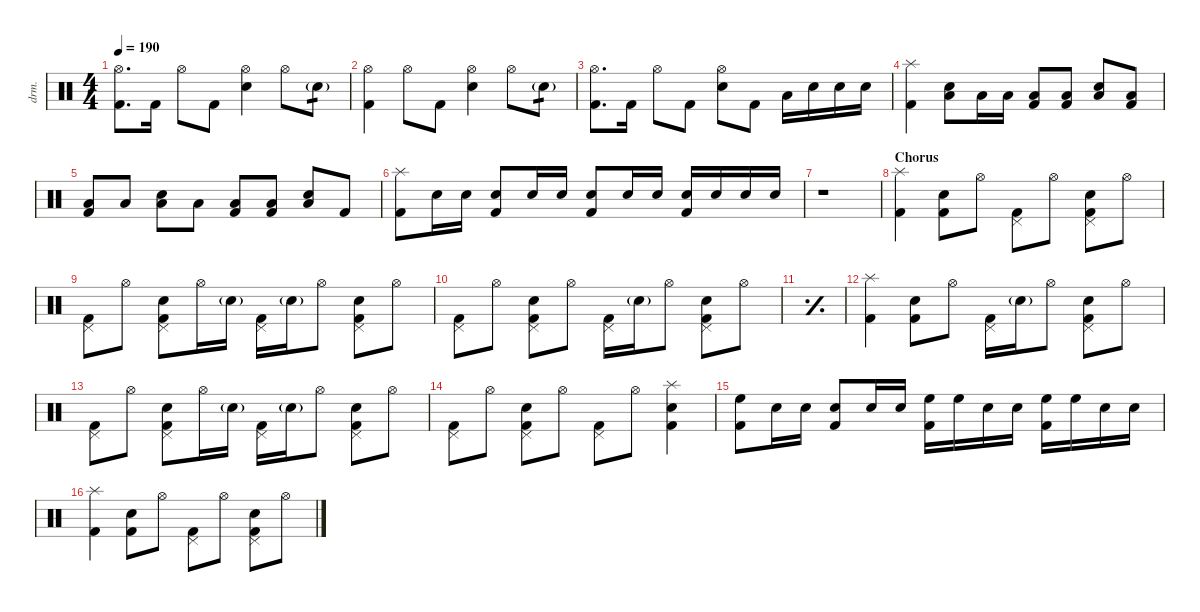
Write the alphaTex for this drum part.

\defaultSystemsLayout 4
\hideDynamics
\bracketExtendMode nobrackets
\track ("伊地知虹夏" "drm.") {solo instrument percussion}
\staff {score}
\articulation defaults
\ts (4 4)
\tempo 190
\clef neutral
\ks c
("Kick (hit) 2" "Hi-Hat (open)").8{d dy mf beam Down} "Kick (hit) 2".16{beam Down} "Hi-Hat (open)".8{beam Down} "Kick (hit) 2".8{beam Down} ("Hi-Hat (open)" "Snare (hit) 2").4{beam Down} "Hi-Hat (open)".8{beam Down} "Snare (hit) 2"{g}.8{tp 1 beam Down} |
("Kick (hit) 2" "Hi-Hat (open)").4{beam Down} "Hi-Hat (open)".8{beam Down} "Kick (hit) 2".8{beam Down} ("Hi-Hat (open)" "Snare (hit) 2").4{beam Down} "Hi-Hat (open)".8{beam Down} "Snare (hit) 2"{g}.8{tp 1 beam Down} |
("Hi-Hat (open)" "Kick (hit) 2").8{d beam Down} "Kick (hit) 2".16{beam Down} "Hi-Hat (open)".8{beam Down} "Kick (hit) 2".8{beam Down} ("Snare (hit) 2" "Hi-Hat (open)").8{beam Down} "Kick (hit) 2".8{beam Down} "Low Tom (hit)".16{beam Down} "Snare (hit) 2".16{beam Down} "Snare (hit) 2".16{beam Down} "Snare (hit) 2".16{beam Down} |
("Kick (hit) 2" "Splash (hit)").4{beam Down} ("Low Tom (hit)" "Snare (hit) 2").8{beam Down} "Low Tom (hit)".16{beam Down} "Low Tom (hit)".16{beam Down} ("Low Tom (hit)" "Kick (hit) 2").8{beam Up} ("Kick (hit) 2" "Low Tom (hit)").8{beam Up} ("Low Tom (hit)" "Snare (hit) 2").8{beam Up} ("Low Tom (hit)" "Kick (hit) 2").8{beam Up} |
("Kick (hit) 2" "Low Tom (hit)").8{beam Up} "Low Tom (hit)".8{beam Up} ("Low Tom (hit)" "Snare (hit) 2").8{beam Down} "Low Tom (hit)".8{beam Down} ("Low Tom (hit)" "Kick (hit) 2").8{beam Up} ("Kick (hit) 2" "Low Tom (hit)").8{beam Up} ("Low Tom (hit)" "Snare (hit) 2").8{beam Up} "Kick (hit) 2".8{beam Up} |
("Kick (hit) 2" "Splash (hit)").8{beam Down} "Snare (hit) 2".16{beam Down} "Snare (hit) 2".16{beam Down} ("Snare (hit) 2" "Kick (hit) 2").8{beam Up} "Snare (hit) 2".16{beam Up} "Snare (hit) 2".16{beam Up} ("Snare (hit) 2" "Kick (hit) 2").8{beam Up} "Snare (hit) 2".16{beam Up} "Snare (hit) 2".16{beam Up} ("Snare (hit) 2" "Kick (hit) 2").16{beam Up} "Snare (hit) 2".16{beam Up} "Snare (hit) 2".16{beam Up} "Snare (hit) 2".16{beam Up} |
r.1{beam Down} |
\section ("" "Chorus")
("Splash (hit)" "Kick (hit) 2").4{beam Down} ("Kick (hit) 2" "Snare (hit) 2").8{beam Down} "Hi-Hat (open)".8{beam Down} ("Kick (hit) 2" "Pedal Hi-Hat (hit)").8{beam Down} "Hi-Hat (open)".8{beam Down} ("Snare (hit) 2" "Kick (hit) 2" "Pedal Hi-Hat (hit)").8{beam Down} "Hi-Hat (open)".8{beam Down} |
("Kick (hit) 2" "Pedal Hi-Hat (hit)").8{beam Down} "Hi-Hat (open)".8{beam Down} ("Kick (hit) 2" "Pedal Hi-Hat (hit)" "Snare (hit) 2").8{beam Down} "Hi-Hat (open)".16{beam Down} "Snare (hit) 2"{g}.16{beam Down} ("Kick (hit) 2" "Pedal Hi-Hat (hit)").16{beam Down} "Snare (hit) 2"{g}.16{beam Down} "Hi-Hat (open)".8{beam Down} ("Snare (hit) 2" "Kick (hit) 2" "Pedal Hi-Hat (hit)").8{beam Down} "Hi-Hat (open)".8{beam Down} |
("Kick (hit) 2" "Pedal Hi-Hat (hit)").8{beam Down} "Hi-Hat (open)".8{beam Down} ("Kick (hit) 2" "Pedal Hi-Hat (hit)" "Snare (hit) 2").8{beam Down} "Hi-Hat (open)".8{beam Down} ("Kick (hit) 2" "Pedal Hi-Hat (hit)").16{beam Down} "Snare (hit) 2"{g}.16{beam Down} "Hi-Hat (open)".8{beam Down} ("Snare (hit) 2" "Kick (hit) 2" "Pedal Hi-Hat (hit)").8{beam Down} "Hi-Hat (open)".8{beam Down} |
\simile simple
|
\simile none
("Splash (hit)" "Kick (hit) 2").4{beam Down} ("Kick (hit) 2" "Snare (hit) 2").8{beam Down} "Hi-Hat (open)".8{beam Down} ("Kick (hit) 2" "Pedal Hi-Hat (hit)").16{beam Down} "Snare (hit) 2"{g}.16{beam Down} "Hi-Hat (open)".8{beam Down} ("Snare (hit) 2" "Kick (hit) 2" "Pedal Hi-Hat (hit)").8{beam Down} "Hi-Hat (open)".8{beam Down} |
("Kick (hit) 2" "Pedal Hi-Hat (hit)").8{beam Down} "Hi-Hat (open)".8{beam Down} ("Kick (hit) 2" "Pedal Hi-Hat (hit)" "Snare (hit) 2").8{beam Down} "Hi-Hat (open)".16{beam Down} "Snare (hit) 2"{g}.16{beam Down} ("Kick (hit) 2" "Pedal Hi-Hat (hit)").16{beam Down} "Snare (hit) 2"{g}.16{beam Down} "Hi-Hat (open)".8{beam Down} ("Snare (hit) 2" "Kick (hit) 2" "Pedal Hi-Hat (hit)").8{beam Down} "Hi-Hat (open)".8{beam Down} |
("Kick (hit) 2" "Pedal Hi-Hat (hit)").8{beam Down} "Hi-Hat (open)".8{beam Down} ("Kick (hit) 2" "Pedal Hi-Hat (hit)" "Snare (hit) 2").8{beam Down} "Hi-Hat (open)".8{beam Down} ("Kick (hit) 2" "Pedal Hi-Hat (hit)").8{beam Down} "Hi-Hat (open)".8{beam Down} ("Snare (hit) 2" "Kick (hit) 2" "Splash (hit)").4{beam Down} |
("High Floor Tom (hit)" "Kick (hit) 2").8{beam Down} "Snare (hit) 2".16{beam Down} "Snare (hit) 2".16{beam Down} ("Snare (hit) 2" "Kick (hit) 2").8{beam Up} "Snare (hit) 2".16{beam Up} "Snare (hit) 2".16{beam Up} ("High Floor Tom (hit)" "Kick (hit) 2").16{beam Down} "High Floor Tom (hit)".16{beam Down} "Snare (hit) 2".16{beam Down} "Snare (hit) 2".16{beam Down} ("High Floor Tom (hit)" "Kick (hit) 2").16{beam Down} "High Floor Tom (hit)".16{beam Down} "Snare (hit) 2".16{beam Down} "Snare (hit) 2".16{beam Down} |
("Splash (hit)" "Kick (hit) 2").4{beam Down} ("Kick (hit) 2" "Snare (hit) 2").8{beam Down} "Hi-Hat (open)".8{beam Down} ("Kick (hit) 2" "Pedal Hi-Hat (hit)").8{beam Down} "Hi-Hat (open)".8{beam Down} ("Snare (hit) 2" "Kick (hit) 2" "Pedal Hi-Hat (hit)").8{beam Down} "Hi-Hat (open)".8{beam Down}
